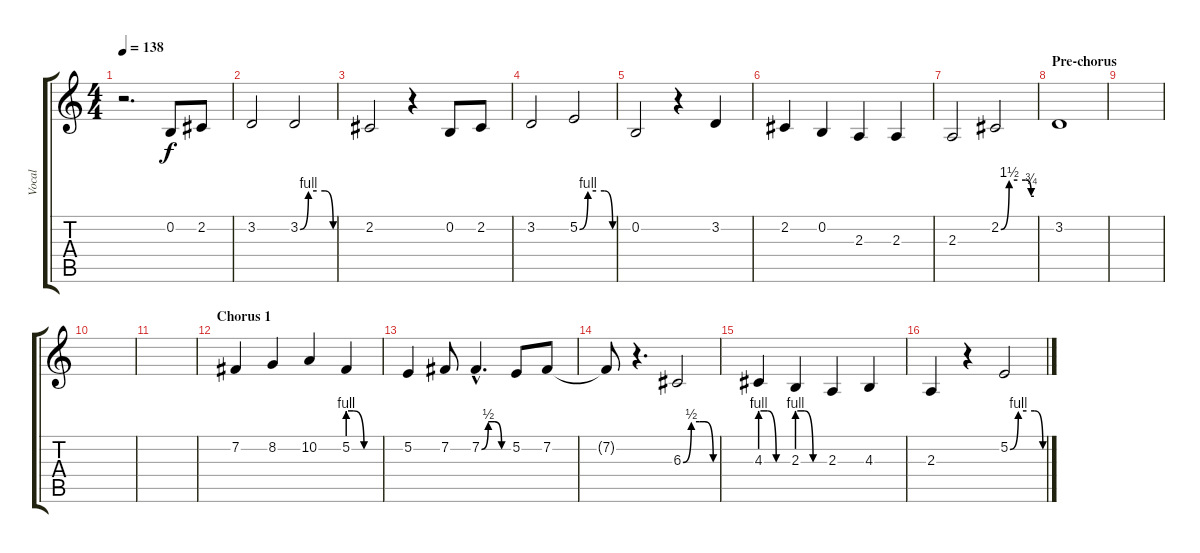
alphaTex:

\track ("Vocal" "Vocal") {instrument lead5charang}
\staff {score tabs}
\tuning (E4 B3 G3 D3 A2 E2) {hide}
\ts (4 4)
\tempo 138
\clef g2
\ks c
r.2{d dy f} 0.2.8 2.2.8 |
3.2.2 3.2{be (custom 0 0 15 4 30 4 45 4 60 0)}.2 |
2.2.2 r.4 0.2.8 2.2.8 |
3.2.2 5.2{be (custom 0 0 15 4 30 4 45 4 60 0)}.2 |
0.2.2 r.4 3.2.4 |
2.2.4 0.2.4 2.3.4 2.3.4 |
2.3.2 2.2{be (custom 0 0 15 6 30 6 45 6 55 3 60 3)}.2 |
\section ("" "Pre-chorus")
3.2.1 |
|
|
|
\section ("" "Chorus 1")
7.2.4 8.2.4 10.2.4 5.2{be (custom 0 4 10 4 31 0 40 0 60 0)}.4 |
5.2.4 7.2.8 7.2{be (custom 0 0 15 2 30 2 45 0 60 0) hac}.4{d} 5.2.8 7.2.8 |
7.2{t}.8 r.4{d} 6.3{be (custom 0 0 15 2 30 2 40 2 55 0 60 0)}.2 |
4.3{be (custom 0 4 15 4 35 0 60 0)}.4 2.3{be (custom 0 4 15 4 35 0 40 0 60 0)}.4 2.3.4 4.3.4 |
2.3.4 r.4 5.2{be (custom 0 0 15 4 30 4 45 4 60 0)}.2
